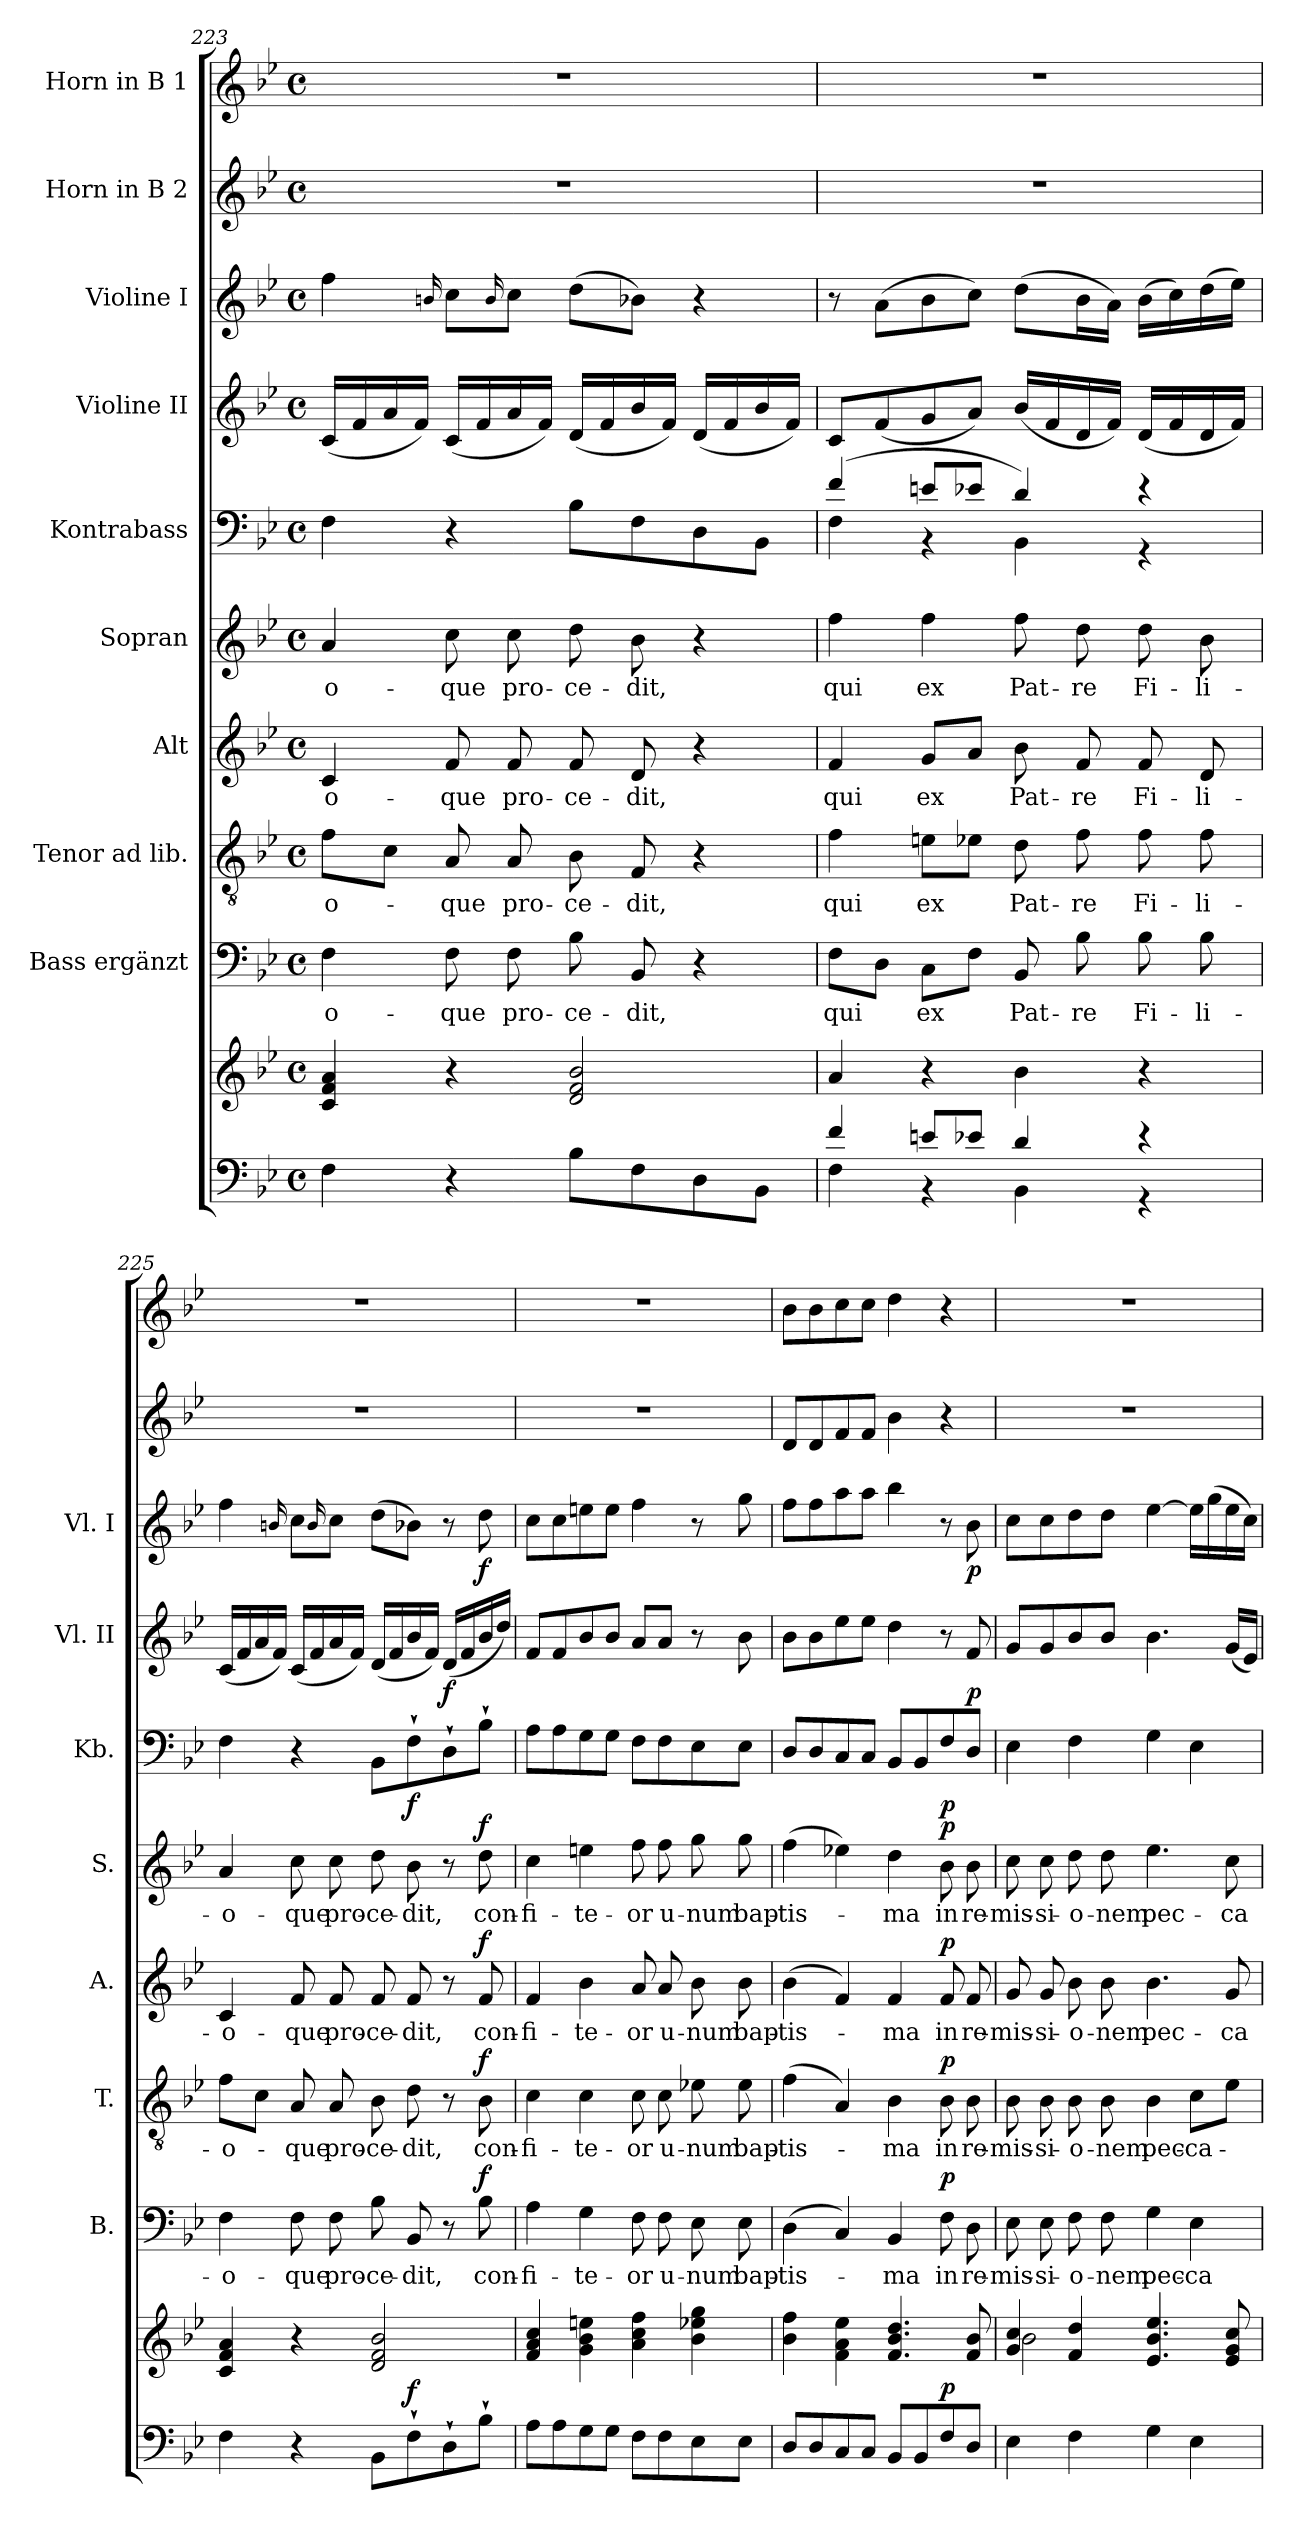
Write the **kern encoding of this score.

**kern	**kern	**dynam	**kern	**text	**dynam	**kern	**text	**dynam	**kern	**text	**dynam	**kern	**text	**dynam	**kern	**dynam	**kern	**dynam	**kern	**dynam	**kern	**kern
*part10	*part10	*part10	*part9	*part9	*part9	*part8	*part8	*part8	*part7	*part7	*part7	*part6	*part6	*part6	*part5	*part5	*part4	*part4	*part3	*part3	*part2	*part1
*staff11	*staff10	*staff10/11	*staff9	*staff9	*staff9	*staff8	*staff8	*staff8	*staff7	*staff7	*staff7	*staff6	*staff6	*staff6	*staff5	*staff5	*staff4	*staff4	*staff3	*staff3	*staff2	*staff1
*	*	*	*I"Bass ergänzt	*	*	*I"Tenor ad lib.	*	*	*I"Alt	*	*	*I"Sopran	*	*	*I"Kontrabass	*	*I"Violine II	*	*I"Violine I	*	*I"Horn in B 2	*I"Horn in B 1
*	*	*	*I'B.	*	*	*I'T.	*	*	*I'A.	*	*	*I'S.	*	*	*I'Kb.	*	*I'Vl. II	*	*I'Vl. I	*	*	*
*clefF4	*clefG2	*	*clefF4	*	*	*clefGv2	*	*	*clefG2	*	*	*clefG2	*	*	*clefF4	*	*clefG2	*	*clefG2	*	*clefG2	*clefG2
*	*	*	*	*	*	*	*	*	*	*	*	*	*	*	*ITrd7c12	*	*	*	*	*	*ITrd8c14	*ITrd8c14
*k[b-e-]	*k[b-e-]	*	*k[b-e-]	*	*	*k[b-e-]	*	*	*k[b-e-]	*	*	*k[b-e-]	*	*	*k[b-e-]	*	*k[b-e-]	*	*k[b-e-]	*	*k[b-e-]	*k[b-e-]
*B-:	*B-:	*	*B-:	*	*	*B-:	*	*	*B-:	*	*	*B-:	*	*	*B-:	*	*B-:	*	*B-:	*	*B-:	*B-:
*M4/4	*M4/4	*	*M4/4	*	*	*M4/4	*	*	*M4/4	*	*	*M4/4	*	*	*M4/4	*	*M4/4	*	*M4/4	*	*M4/4	*M4/4
*met(c)	*met(c)	*	*met(c)	*	*	*met(c)	*	*	*met(c)	*	*	*met(c)	*	*	*met(c)	*	*met(c)	*	*met(c)	*	*met(c)	*met(c)
=223	=223	=223	=223	=223	=223	=223	=223	=223	=223	=223	=223	=223	=223	=223	=223	=223	=223	=223	=223	=223	=223	=223
!	!	!	!	!LO:LY:b	!	!	!LO:LY:b	!	!	!LO:LY:b	!	!	!LO:LY:b	!	!	!	!	!	!	!	!	!
4F\	4c/ 4f/ 4a/	.	4F\	-o-	.	8f\L	-o-	.	4c/	-o-	.	4a/	-o-	.	4FF\	.	(<16c/LL	.	4ff\	.	1r	1r
.	.	.	.	.	.	.	.	.	.	.	.	.	.	.	.	.	16f/	.	.	.	.	.
.	.	.	.	.	.	8c\J	.	.	.	.	.	.	.	.	.	.	16a/	.	.	.	.	.
.	.	.	.	.	.	.	.	.	.	.	.	.	.	.	.	.	16f/JJ)	.	.	.	.	.
.	.	.	.	.	.	.	.	.	.	.	.	.	.	.	.	.	.	.	16qqbn/	.	.	.
!	!	!	!	!LO:LY:b	!	!	!LO:LY:b	!	!	!LO:LY:b	!	!	!LO:LY:b	!	!	!	!	!	!	!	!	!
4r	4r	.	8F\	-que	.	8A/	-que	.	8f/	-que	.	8cc\	-que	.	4r	.	(<16c/LL	.	8cc\L	.	.	.
.	.	.	.	.	.	.	.	.	.	.	.	.	.	.	.	.	16f/	.	.	.	.	.
.	.	.	.	.	.	.	.	.	.	.	.	.	.	.	.	.	.	.	16qqb/	.	.	.
!	!	!	!	!LO:LY:b	!	!	!LO:LY:b	!	!	!LO:LY:b	!	!	!LO:LY:b	!	!	!	!	!	!	!	!	!
.	.	.	8F\	pro-	.	8A/	pro-	.	8f/	pro-	.	8cc\	pro-	.	.	.	16a/	.	8cc\J	.	.	.
.	.	.	.	.	.	.	.	.	.	.	.	.	.	.	.	.	16f/JJ)	.	.	.	.	.
!	!	!	!	!LO:LY:b	!	!	!LO:LY:b	!	!	!LO:LY:b	!	!	!LO:LY:b	!	!	!	!	!	!	!	!	!
8B-\L	2d/ 2f/ 2b-/	.	8B-\	-ce-	.	8B-\	-ce-	.	8f/	-ce-	.	8dd\	-ce-	.	8BB-\L	.	(<16d/LL	.	(>8dd\L	.	.	.
.	.	.	.	.	.	.	.	.	.	.	.	.	.	.	.	.	16f/	.	.	.	.	.
!	!	!	!	!LO:LY:b	!	!	!LO:LY:b	!	!	!LO:LY:b	!	!	!LO:LY:b	!	!	!	!	!	!	!	!	!
8F\	.	.	8BB-/	-dit,	.	8F/	-dit,	.	8d/	-dit,	.	8b-\	-dit,	.	8FF\	.	16b-/	.	8b-X\J)	.	.	.
.	.	.	.	.	.	.	.	.	.	.	.	.	.	.	.	.	16f/JJ)	.	.	.	.	.
8D\	.	.	4r	.	.	4r	.	.	4r	.	.	4r	.	.	8DD\	.	(<16d/LL	.	4r	.	.	.
.	.	.	.	.	.	.	.	.	.	.	.	.	.	.	.	.	16f/	.	.	.	.	.
8BB-\J	.	.	.	.	.	.	.	.	.	.	.	.	.	.	8BBB-\J	.	16b-/	.	.	.	.	.
.	.	.	.	.	.	.	.	.	.	.	.	.	.	.	.	.	16f/JJ)	.	.	.	.	.
!!LO:PB:g=z
=224	=224	=224	=224	=224	=224	=224	=224	=224	=224	=224	=224	=224	=224	=224	=224	=224	=224	=224	=224	=224	=224	=224
*^	*	*	*	*	*	*	*	*	*	*	*	*	*	*	*	*	*	*	*	*	*	*
!	!	!	!	!	!LO:LY:b	!	!	!LO:LY:b	!	!	!LO:LY:b	!	!	!LO:LY:b	!	!	!	!	!	!	!	!	!
*	*	*	*	*	*	*	*	*	*	*	*	*	*	*	*	*^	*	*	*	*	*	*	*
4f/	4F\	4a/	.	8F\L	qui	.	4f\	qui	.	4f/	qui	.	4ff\	qui	.	(4F/	4FF\	.	8c/L	.	8r	.	1r	1r
.	.	.	.	8D\J	.	.	.	.	.	.	.	.	.	.	.	.	.	.	(<8f/	.	(>8a\L	.	.	.
!	!	!	!	!	!LO:LY:b	!	!	!LO:LY:b	!	!	!LO:LY:b	!	!	!LO:LY:b	!	!	!	!	!	!	!	!	!	!
8en/L	4r	4r	.	8C\L	ex	.	8en\L	ex	.	8g/L	ex	.	4ff\	ex	.	8En/L	4r	.	8g/	.	8b-\	.	.	.
8e-X/J	.	.	.	8F\J	.	.	8e-X\J	.	.	8a/J	.	.	.	.	.	8E-X/J	.	.	8a/J)	.	8cc\J)	.	.	.
!	!	!	!	!	!LO:LY:b	!	!	!LO:LY:b	!	!	!LO:LY:b	!	!	!LO:LY:b	!	!	!	!	!	!	!	!	!	!
4d/	4BB-\	4b-\	.	8BB-/	Pat-	.	8d\	Pat-	.	8b-\	Pat-	.	8ff\	Pat-	.	4D/)	4BBB-\	.	(<16b-/LL	.	(>8dd\L	.	.	.
.	.	.	.	.	.	.	.	.	.	.	.	.	.	.	.	.	.	.	16f/	.	.	.	.	.
!	!	!	!	!	!LO:LY:b	!	!	!LO:LY:b	!	!	!LO:LY:b	!	!	!LO:LY:b	!	!	!	!	!	!	!	!	!	!
.	.	.	.	8B-\	-re	.	8f\	-re	.	8f/	-re	.	8dd\	-re	.	.	.	.	16d/	.	16b-\L	.	.	.
.	.	.	.	.	.	.	.	.	.	.	.	.	.	.	.	.	.	.	16f/JJ)	.	16a\JJ)	.	.	.
!	!	!	!	!	!LO:LY:b	!	!	!LO:LY:b	!	!	!LO:LY:b	!	!	!LO:LY:b	!	!	!	!	!	!	!	!	!	!
4r	4r	4r	.	8B-\	Fi-	.	8f\	Fi-	.	8f/	Fi-	.	8dd\	Fi-	.	4r	4r	.	(<16d/LL	.	(>16b-\LL	.	.	.
.	.	.	.	.	.	.	.	.	.	.	.	.	.	.	.	.	.	.	16f/	.	16cc\)	.	.	.
!	!	!	!	!	!LO:LY:b	!	!	!LO:LY:b	!	!	!LO:LY:b	!	!	!LO:LY:b	!	!	!	!	!	!	!	!	!	!
.	.	.	.	8B-\	-li-	.	8f\	-li-	.	8d/	-li-	.	8b-\	-li-	.	.	.	.	16d/	.	(>16dd\	.	.	.
.	.	.	.	.	.	.	.	.	.	.	.	.	.	.	.	.	.	.	16f/JJ)	.	16ee-\JJ)	.	.	.
*v	*v	*	*	*	*	*	*	*	*	*	*	*	*	*	*	*v	*v	*	*	*	*	*	*	*
=225	=225	=225	=225	=225	=225	=225	=225	=225	=225	=225	=225	=225	=225	=225	=225	=225	=225	=225	=225	=225	=225	=225
!	!	!	!	!LO:LY:b	!	!	!LO:LY:b	!	!	!LO:LY:b	!	!	!LO:LY:b	!	!	!	!	!	!	!	!	!
4F\	4c/ 4f/ 4a/	.	4F\	-o-	.	8f\L	-o-	.	4c/	-o-	.	4a/	-o-	.	4FF\	.	(<16c/LL	.	4ff\	.	1r	1r
.	.	.	.	.	.	.	.	.	.	.	.	.	.	.	.	.	16f/	.	.	.	.	.
.	.	.	.	.	.	8c\J	.	.	.	.	.	.	.	.	.	.	16a/	.	.	.	.	.
.	.	.	.	.	.	.	.	.	.	.	.	.	.	.	.	.	16f/JJ)	.	.	.	.	.
.	.	.	.	.	.	.	.	.	.	.	.	.	.	.	.	.	.	.	16qqbn/	.	.	.
!	!	!	!	!LO:LY:b	!	!	!LO:LY:b	!	!	!LO:LY:b	!	!	!LO:LY:b	!	!	!	!	!	!	!	!	!
4r	4r	.	8F\	-que	.	8A/	-que	.	8f/	-que	.	8cc\	-que	.	4r	.	(<16c/LL	.	8cc\L	.	.	.
.	.	.	.	.	.	.	.	.	.	.	.	.	.	.	.	.	16f/	.	.	.	.	.
.	.	.	.	.	.	.	.	.	.	.	.	.	.	.	.	.	.	.	16qqb/	.	.	.
!	!	!	!	!LO:LY:b	!	!	!LO:LY:b	!	!	!LO:LY:b	!	!	!LO:LY:b	!	!	!	!	!	!	!	!	!
.	.	.	8F\	pro-	.	8A/	pro-	.	8f/	pro-	.	8cc\	pro-	.	.	.	16a/	.	8cc\J	.	.	.
.	.	.	.	.	.	.	.	.	.	.	.	.	.	.	.	.	16f/JJ)	.	.	.	.	.
!	!	!	!	!LO:LY:b	!	!	!LO:LY:b	!	!	!LO:LY:b	!	!	!LO:LY:b	!	!	!	!	!	!	!	!	!
8BB-\L	2d/ 2f/ 2b-/	.	8B-\	-ce-	.	8B-\	-ce-	.	8f/	-ce-	.	8dd\	-ce-	.	8BBB-\L	.	(<16d/LL	.	(>8dd\L	.	.	.
.	.	.	.	.	.	.	.	.	.	.	.	.	.	.	.	.	16f/	.	.	.	.	.
!	!	!LO:DY:a=2	!	!LO:LY:b	!	!	!LO:LY:b	!	!	!LO:LY:b	!	!	!LO:LY:b	!	!	!LO:DY:b	!	!	!	!	!	!
8F`>\	.	f	8BB-/	-dit,	.	8d\	-dit,	.	8f/	-dit,	.	8b-\	-dit,	.	8FF`>\	f	16b-/	.	8b-X\J)	.	.	.
.	.	.	.	.	.	.	.	.	.	.	.	.	.	.	.	.	16f/JJ)	.	.	.	.	.
!	!	!	!	!	!	!	!	!	!	!	!	!	!	!	!	!	!	!LO:DY:b	!	!	!	!
8D`>\	.	.	8r	.	.	8r	.	.	8r	.	.	8r	.	.	8DD`>\	.	(<16d/LL	f	8r	.	.	.
.	.	.	.	.	.	.	.	.	.	.	.	.	.	.	.	.	16f/	.	.	.	.	.
!	!	!	!	!LO:LY:b	!LO:DY:a	!	!LO:LY:b	!LO:DY:a	!	!LO:LY:b	!LO:DY:a	!	!LO:LY:b	!LO:DY:a	!	!	!	!	!	!LO:DY:b	!	!
8B-`>\J	.	.	8B-\	con-	f	8B-\	con-	f	8f/	con-	f	8dd\	con-	f	8BB-`>\J	.	16b-/	.	8dd\	f	.	.
.	.	.	.	.	.	.	.	.	.	.	.	.	.	.	.	.	16dd/JJ)	.	.	.	.	.
=226	=226	=226	=226	=226	=226	=226	=226	=226	=226	=226	=226	=226	=226	=226	=226	=226	=226	=226	=226	=226	=226	=226
!	!	!	!	!LO:LY:b	!	!	!LO:LY:b	!	!	!LO:LY:b	!	!	!LO:LY:b	!	!	!	!	!	!	!	!	!
8A\L	4f/ 4a/ 4cc/	.	4A\	-fi-	.	4c\	-fi-	.	4f/	-fi-	.	4cc\	-fi-	.	8AA\L	.	8f/L	.	8cc\L	.	1r	1r
8A\	.	.	.	.	.	.	.	.	.	.	.	.	.	.	8AA\	.	8f/	.	8cc\	.	.	.
!	!	!	!	!LO:LY:b	!	!	!LO:LY:b	!	!	!LO:LY:b	!	!	!LO:LY:b	!	!	!	!	!	!	!	!	!
8G\	4g\ 4b-\ 4een\	.	4G\	-te-	.	4c\	-te-	.	4b-\	-te-	.	4een\	-te-	.	8GG\	.	8b-/	.	8een\	.	.	.
8G\J	.	.	.	.	.	.	.	.	.	.	.	.	.	.	8GG\J	.	8b-/J	.	8ee\J	.	.	.
!	!	!	!	!LO:LY:b	!	!	!LO:LY:b	!	!	!LO:LY:b	!	!	!LO:LY:b	!	!	!	!	!	!	!	!	!
8F\L	4a\ 4cc\ 4ff\	.	8F\	-or	.	8c\	-or	.	8a/	-or	.	8ff\	-or	.	8FF\L	.	8a/L	.	4ff\	.	.	.
!	!	!	!	!LO:LY:b	!	!	!LO:LY:b	!	!	!LO:LY:b	!	!	!LO:LY:b	!	!	!	!	!	!	!	!	!
8F\	.	.	8F\	u-	.	8c\	u-	.	8a/	u-	.	8ff\	u-	.	8FF\	.	8a/J	.	.	.	.	.
!	!	!	!	!LO:LY:b	!	!	!LO:LY:b	!	!	!LO:LY:b	!	!	!LO:LY:b	!	!	!	!	!	!	!	!	!
8E-\	4b-\ 4ee-X\ 4gg\	.	8E-\	-num	.	8e-X\	-num	.	8b-\	-num	.	8gg\	-num	.	8EE-\	.	8r	.	8r	.	.	.
!	!	!	!	!LO:LY:b	!	!	!LO:LY:b	!	!	!LO:LY:b	!	!	!LO:LY:b	!	!	!	!	!	!	!	!	!
8E-\J	.	.	8E-\	bap-	.	8e-\	bap-	.	8b-\	bap-	.	8gg\	bap-	.	8EE-\J	.	8b-\	.	8gg\	.	.	.
!!LO:PB:g=z
=227	=227	=227	=227	=227	=227	=227	=227	=227	=227	=227	=227	=227	=227	=227	=227	=227	=227	=227	=227	=227	=227	=227
!	!	!	!	!LO:LY:b	!	!	!LO:LY:b	!	!	!LO:LY:b	!	!	!LO:LY:b	!	!	!	!	!	!	!	!	!
8D/L	4b-\ 4ff\	.	(>4D\	-tis-	.	(>4f\	-tis-	.	(>4b-\	-tis-	.	(>4ff\	-tis-	.	8DD/L	.	8b-\L	.	8ff\L	.	8D/L	8B-\L
8D/	.	.	.	.	.	.	.	.	.	.	.	.	.	.	8DD/	.	8b-\	.	8ff\	.	8D/	8B-\
8C/	4f\ 4a\ 4ee-\	.	4C/)	.	.	4A/)	.	.	4f/)	.	.	4ee-X\)	.	.	8CC/	.	8ee-\	.	8aa\	.	8F/	8c\
8C/J	.	.	.	.	.	.	.	.	.	.	.	.	.	.	8CC/J	.	8ee-\J	.	8aa\J	.	8F/J	8c\J
!	!	!	!	!LO:LY:b	!	!	!LO:LY:b	!	!	!LO:LY:b	!	!	!LO:LY:b	!	!	!	!	!	!	!	!	!
8BB-/L	4.f/ 4.b-/ 4.dd/	.	4BB-/	-ma	.	4B-\	-ma	.	4f/	-ma	.	4dd\	-ma	.	8BBB-/L	.	4dd\	.	4bb-\	.	4B-\	4d\
8BB-/	.	.	.	.	.	.	.	.	.	.	.	.	.	.	8BBB-/	.	.	.	.	.	.	.
!	!	!LO:DY:a=2	!	!LO:LY:b	!LO:DY:a	!	!LO:LY:b	!LO:DY:a	!	!LO:LY:b	!LO:DY:a	!	!LO:LY:b	!LO:DY:a	!	!LO:DY:b	!	!	!	!	!	!
8F/	.	p	8F\	in	p	8B-\	in	p	8f/	in	p	8b-\	in	p	8FF/	p	8r	.	8r	.	4r	4r
!	!	!	!	!LO:LY:b	!	!	!LO:LY:b	!	!	!LO:LY:b	!	!	!LO:LY:b	!	!	!	!	!LO:DY:b	!	!LO:DY:b	!	!
8D/J	8f/ 8b-/	.	8D\	re-	.	8B-\	re-	.	8f/	re-	.	8b-\	re-	.	8DD/J	.	8f/	p	8b-\	p	.	.
=228	=228	=228	=228	=228	=228	=228	=228	=228	=228	=228	=228	=228	=228	=228	=228	=228	=228	=228	=228	=228	=228	=228
*	*^	*	*	*	*	*	*	*	*	*	*	*	*	*	*	*	*	*	*	*	*	*
!	!	!	!	!	!LO:LY:b	!	!	!LO:LY:b	!	!	!LO:LY:b	!	!	!LO:LY:b	!	!	!	!	!	!	!	!	!
4E-\	4g/ 4cc/	2b-\	.	8E-\	-mis-	.	8B-\	-mis-	.	8g/	-mis-	.	8cc\	-mis-	.	4EE-\	.	8g/L	.	8cc\L	.	1r	1r
!	!	!	!	!	!LO:LY:b	!	!	!LO:LY:b	!	!	!LO:LY:b	!	!	!LO:LY:b	!	!	!	!	!	!	!	!	!
.	.	.	.	8E-\	-si-	.	8B-\	-si-	.	8g/	-si-	.	8cc\	-si-	.	.	.	8g/	.	8cc\	.	.	.
!	!	!	!	!	!LO:LY:b	!	!	!LO:LY:b	!	!	!LO:LY:b	!	!	!LO:LY:b	!	!	!	!	!	!	!	!	!
4F\	4f/ 4dd/	.	.	8F\	-o-	.	8B-\	-o-	.	8b-\	-o-	.	8dd\	-o-	.	4FF\	.	8b-/	.	8dd\	.	.	.
!	!	!	!	!	!LO:LY:b	!	!	!LO:LY:b	!	!	!LO:LY:b	!	!	!LO:LY:b	!	!	!	!	!	!	!	!	!
.	.	.	.	8F\	-nem	.	8B-\	-nem	.	8b-\	-nem	.	8dd\	-nem	.	.	.	8b-/J	.	8dd\J	.	.	.
!	!	!	!	!	!LO:LY:b	!	!	!LO:LY:b	!	!	!LO:LY:b	!	!	!LO:LY:b	!	!	!	!	!	!	!	!	!
4G\	4.e-/ 4.b-/ 4.ee-/	2ryy	.	4G\	pec-	.	4B-\	pec-	.	4.b-\	pec-	.	4.ee-\	pec-	.	4GG\	.	4.b-\	.	[4ee-\	.	.	.
!	!	!	!	!	!LO:LY:b	!	!	!LO:LY:b	!	!	!	!	!	!	!	!	!	!	!	!	!	!	!
4E-\	.	.	.	4E-\	-ca-	.	8c\L	-ca-	.	.	.	.	.	.	.	4EE-\	.	.	.	16ee-\LL]	.	.	.
.	.	.	.	.	.	.	.	.	.	.	.	.	.	.	.	.	.	.	.	(>16gg\	.	.	.
!	!	!	!	!	!	!	!	!	!	!	!LO:LY:b	!	!	!LO:LY:b	!	!	!	!	!	!	!	!	!
.	8e-/ 8g/ 8cc/	.	.	.	.	.	8e-\J	.	.	8g/	-ca-	.	8cc\	-ca-	.	.	.	(<16g/LL	.	16ee-\	.	.	.
.	.	.	.	.	.	.	.	.	.	.	.	.	.	.	.	.	.	16e-/JJ)	.	16cc\JJ)	.	.	.
*	*v	*v	*	*	*	*	*	*	*	*	*	*	*	*	*	*	*	*	*	*	*	*	*
=	=	=	=	=	=	=	=	=	=	=	=	=	=	=	=	=	=	=	=	=	=	=
*-	*-	*-	*-	*-	*-	*-	*-	*-	*-	*-	*-	*-	*-	*-	*-	*-	*-	*-	*-	*-	*-	*-
